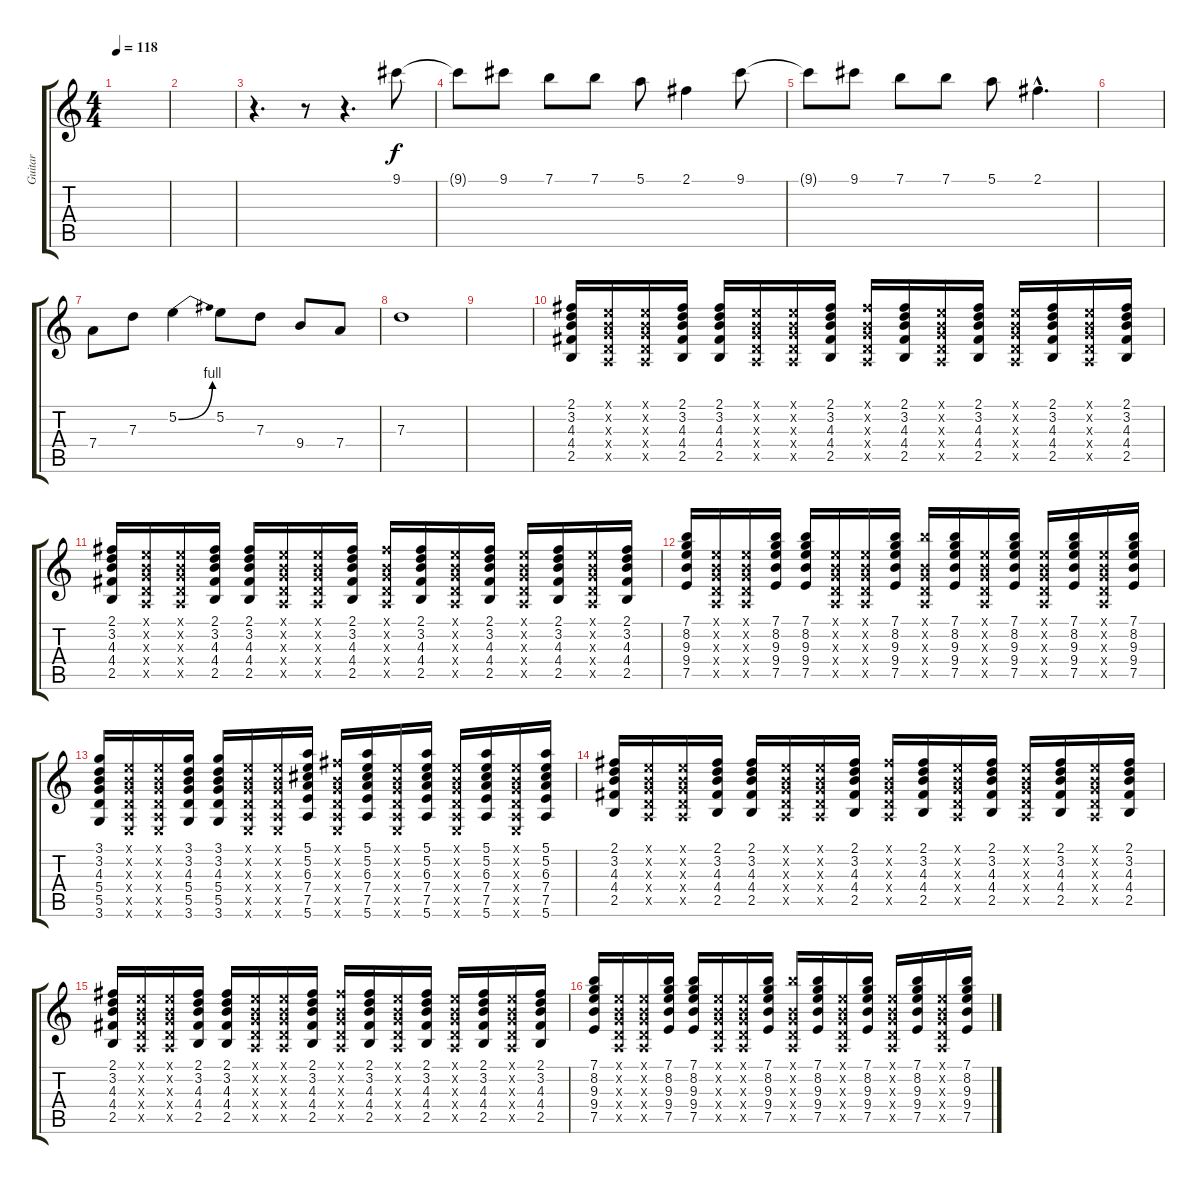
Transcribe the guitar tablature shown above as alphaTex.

\track ("Guitar" "Guitar") {instrument electricguitarjazz}
\staff {score tabs}
\tuning (E4 B3 G3 D3 A2 E2) {hide}
\ts (4 4)
\tempo 118
\clef g2
\ks c
|
|
r.4{d} r.8 r.4{d} 9.1.8 |
9.1{t}.8 9.1.8 7.1.8 7.1.8 5.1.8 2.1.4 9.1.8 |
9.1{t}.8 9.1.8 7.1.8 7.1.8 5.1.8 2.1{hac}.4{d} |
|
7.4.8 7.3.8 5.2{be (bend 0 0 60 4)}.4 5.2.8 7.3.8 9.4.8 7.4.8 |
7.3.1 |
|
(2.1 3.2 4.3 4.4 2.5).16{volume 5} (0.1{x} 0.2{x} 0.3{x} 0.4{x} 0.5{x}).16 (0.1{x} 0.2{x} 0.3{x} 0.4{x} 0.5{x}).16 (2.1 3.2 4.3 4.4 2.5).16 (2.1 3.2 4.3 4.4 2.5).16 (0.1{x} 0.2{x} 0.3{x} 0.4{x} 0.5{x}).16 (0.1{x} 0.2{x} 0.3{x} 0.4{x} 0.5{x}).16 (2.1 3.2 4.3 4.4 2.5).16 (2.1{x} 0.2{x} 0.3{x} 0.4{x} 0.5{x}).16 (2.1 3.2 4.3 4.4 2.5).16 (0.1{x} 0.2{x} 0.3{x} 0.4{x} 0.5{x}).16 (2.1 3.2 4.3 4.4 2.5).16 (0.1{x} 0.2{x} 0.3{x} 0.4{x} 0.5{x}).16 (2.1 3.2 4.3 4.4 2.5).16 (0.1{x} 0.2{x} 0.3{x} 0.4{x} 0.5{x}).16 (2.1 3.2 4.3 4.4 2.5).16 |
(2.1 3.2 4.3 4.4 2.5).16{volume 5} (0.1{x} 0.2{x} 0.3{x} 0.4{x} 0.5{x}).16 (0.1{x} 0.2{x} 0.3{x} 0.4{x} 0.5{x}).16 (2.1 3.2 4.3 4.4 2.5).16 (2.1 3.2 4.3 4.4 2.5).16 (0.1{x} 0.2{x} 0.3{x} 0.4{x} 0.5{x}).16 (0.1{x} 0.2{x} 0.3{x} 0.4{x} 0.5{x}).16 (2.1 3.2 4.3 4.4 2.5).16 (2.1{x} 0.2{x} 0.3{x} 0.4{x} 0.5{x}).16 (2.1 3.2 4.3 4.4 2.5).16 (0.1{x} 0.2{x} 0.3{x} 0.4{x} 0.5{x}).16 (2.1 3.2 4.3 4.4 2.5).16 (0.1{x} 0.2{x} 0.3{x} 0.4{x} 0.5{x}).16 (2.1 3.2 4.3 4.4 2.5).16 (0.1{x} 0.2{x} 0.3{x} 0.4{x} 0.5{x}).16 (2.1 3.2 4.3 4.4 2.5).16 |
(7.1 8.2 9.3 9.4 7.5).16{volume 5} (0.1{x} 0.2{x} 0.3{x} 0.4{x} 0.5{x}).16 (0.1{x} 0.2{x} 0.3{x} 0.4{x} 0.5{x}).16 (7.1 8.2 9.3 9.4 7.5).16 (7.1 8.2 9.3 9.4 7.5).16 (0.1{x} 0.2{x} 0.3{x} 0.4{x} 0.5{x}).16 (0.1{x} 0.2{x} 0.3{x} 0.4{x} 0.5{x}).16 (7.1 8.2 9.3 9.4 7.5).16 (7.1{x} 0.2{x} 0.3{x} 0.4{x} 0.5{x}).16 (7.1 8.2 9.3 9.4 7.5).16 (0.1{x} 0.2{x} 0.3{x} 0.4{x} 0.5{x}).16 (7.1 8.2 9.3 9.4 7.5).16 (0.1{x} 0.2{x} 0.3{x} 0.4{x} 0.5{x}).16 (7.1 8.2 9.3 9.4 7.5).16 (0.1{x} 0.2{x} 0.3{x} 0.4{x} 0.5{x}).16 (7.1 8.2 9.3 9.4 7.5).16 |
(3.1 3.2 4.3 5.4 5.5 3.6).16{volume 5} (0.1{x} 0.2{x} 0.3{x} 0.4{x} 0.5{x} 0.6{x}).16 (0.1{x} 0.2{x} 0.3{x} 0.4{x} 0.5{x} 0.6{x}).16 (3.1 3.2 4.3 5.4 5.5 3.6).16 (3.1 3.2 4.3 5.4 5.5 3.6).16 (0.1{x} 0.2{x} 0.3{x} 0.4{x} 0.5{x} 0.6{x}).16 (0.1{x} 0.2{x} 0.3{x} 0.4{x} 0.5{x} 0.6{x}).16 (5.1 5.2 6.3 7.4 7.5 5.6).16 (2.1{x} 0.2{x} 0.3{x} 0.4{x} 0.5{x} 0.6{x}).16 (5.1 5.2 6.3 7.4 7.5 5.6).16 (0.1{x} 0.2{x} 0.3{x} 0.4{x} 0.5{x} 0.6{x}).16 (5.1 5.2 6.3 7.4 7.5 5.6).16 (0.1{x} 0.2{x} 0.3{x} 0.4{x} 0.5{x} 0.6{x}).16 (5.1 5.2 6.3 7.4 7.5 5.6).16 (0.1{x} 0.2{x} 0.3{x} 0.4{x} 0.5{x} 0.6{x}).16 (5.1 5.2 6.3 7.4 7.5 5.6).16 |
(2.1 3.2 4.3 4.4 2.5).16{volume 5} (0.1{x} 0.2{x} 0.3{x} 0.4{x} 0.5{x}).16 (0.1{x} 0.2{x} 0.3{x} 0.4{x} 0.5{x}).16 (2.1 3.2 4.3 4.4 2.5).16 (2.1 3.2 4.3 4.4 2.5).16 (0.1{x} 0.2{x} 0.3{x} 0.4{x} 0.5{x}).16 (0.1{x} 0.2{x} 0.3{x} 0.4{x} 0.5{x}).16 (2.1 3.2 4.3 4.4 2.5).16 (2.1{x} 0.2{x} 0.3{x} 0.4{x} 0.5{x}).16 (2.1 3.2 4.3 4.4 2.5).16 (0.1{x} 0.2{x} 0.3{x} 0.4{x} 0.5{x}).16 (2.1 3.2 4.3 4.4 2.5).16 (0.1{x} 0.2{x} 0.3{x} 0.4{x} 0.5{x}).16 (2.1 3.2 4.3 4.4 2.5).16 (0.1{x} 0.2{x} 0.3{x} 0.4{x} 0.5{x}).16 (2.1 3.2 4.3 4.4 2.5).16 |
(2.1 3.2 4.3 4.4 2.5).16{volume 5} (0.1{x} 0.2{x} 0.3{x} 0.4{x} 0.5{x}).16 (0.1{x} 0.2{x} 0.3{x} 0.4{x} 0.5{x}).16 (2.1 3.2 4.3 4.4 2.5).16 (2.1 3.2 4.3 4.4 2.5).16 (0.1{x} 0.2{x} 0.3{x} 0.4{x} 0.5{x}).16 (0.1{x} 0.2{x} 0.3{x} 0.4{x} 0.5{x}).16 (2.1 3.2 4.3 4.4 2.5).16 (2.1{x} 0.2{x} 0.3{x} 0.4{x} 0.5{x}).16 (2.1 3.2 4.3 4.4 2.5).16 (0.1{x} 0.2{x} 0.3{x} 0.4{x} 0.5{x}).16 (2.1 3.2 4.3 4.4 2.5).16 (0.1{x} 0.2{x} 0.3{x} 0.4{x} 0.5{x}).16 (2.1 3.2 4.3 4.4 2.5).16 (0.1{x} 0.2{x} 0.3{x} 0.4{x} 0.5{x}).16 (2.1 3.2 4.3 4.4 2.5).16 |
(7.1 8.2 9.3 9.4 7.5).16{volume 5} (0.1{x} 0.2{x} 0.3{x} 0.4{x} 0.5{x}).16 (0.1{x} 0.2{x} 0.3{x} 0.4{x} 0.5{x}).16 (7.1 8.2 9.3 9.4 7.5).16 (7.1 8.2 9.3 9.4 7.5).16 (0.1{x} 0.2{x} 0.3{x} 0.4{x} 0.5{x}).16 (0.1{x} 0.2{x} 0.3{x} 0.4{x} 0.5{x}).16 (7.1 8.2 9.3 9.4 7.5).16 (7.1{x} 0.2{x} 0.3{x} 0.4{x} 0.5{x}).16 (7.1 8.2 9.3 9.4 7.5).16 (0.1{x} 0.2{x} 0.3{x} 0.4{x} 0.5{x}).16 (7.1 8.2 9.3 9.4 7.5).16 (0.1{x} 0.2{x} 0.3{x} 0.4{x} 0.5{x}).16 (7.1 8.2 9.3 9.4 7.5).16 (0.1{x} 0.2{x} 0.3{x} 0.4{x} 0.5{x}).16 (7.1 8.2 9.3 9.4 7.5).16
